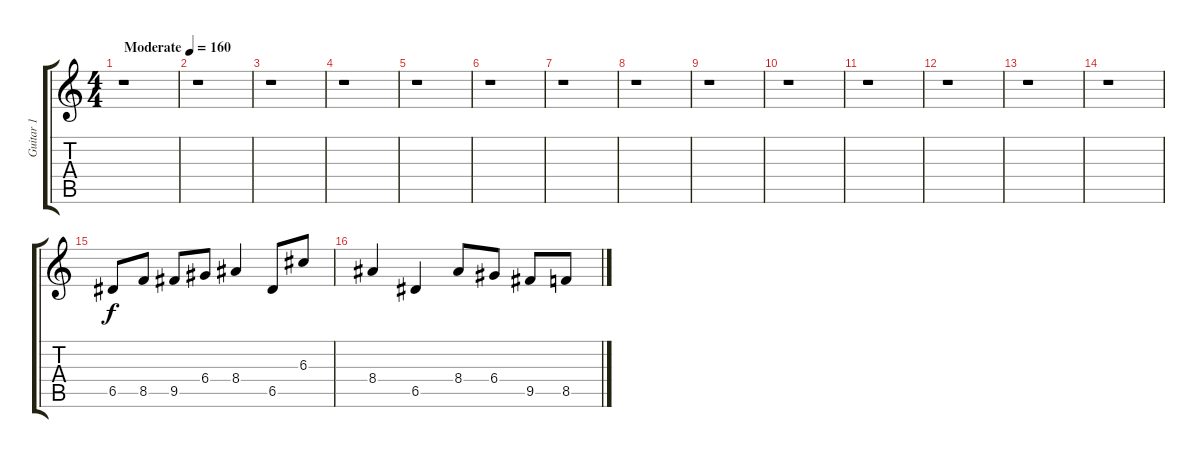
\track ("Guitar 1" "Guitar 1") {instrument overdrivenguitar}
\staff {score tabs}
\tuning (E4 B3 G3 D3 A2 E2) {hide}
\ts (4 4)
\tempo (160 "Moderate")
\clef g2
\ks c
r.1{dy f instrument overdrivenguitar} |
r.1 |
r.1 |
r.1 |
r.1 |
r.1 |
r.1 |
r.1 |
r.1 |
r.1 |
r.1 |
r.1 |
r.1 |
r.1 |
6.5.8 8.5.8 9.5.8 6.4.8 8.4.4 6.5.8 6.3.8 |
8.4.4 6.5.4 8.4.8 6.4.8 9.5.8 8.5.8
